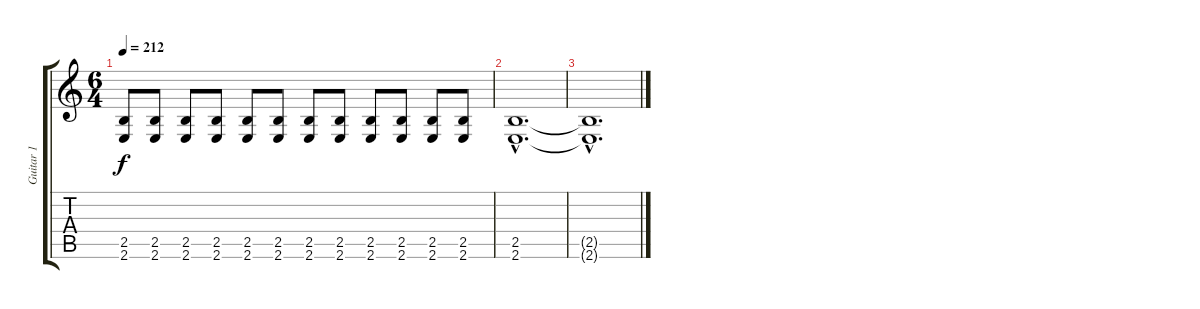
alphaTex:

\track ("Guitar 1" "Guitar 1") {instrument distortionguitar}
\staff {score tabs}
\tuning (E4 B3 G3 D3 A2 D2) {hide}
\ts (6 4)
\tempo 212
\clef g2
\ks c
(2.5 2.6).8{dy f} (2.5 2.6).8 (2.5 2.6).8 (2.5 2.6).8 (2.5 2.6).8 (2.5 2.6).8 (2.5 2.6).8 (2.5 2.6).8 (2.5 2.6).8 (2.5 2.6).8 (2.5 2.6).8 (2.5 2.6).8 |
(2.5{hac} 2.6{hac}).1{d} |
(2.5{hac t} 2.6{hac t}).1{d}
